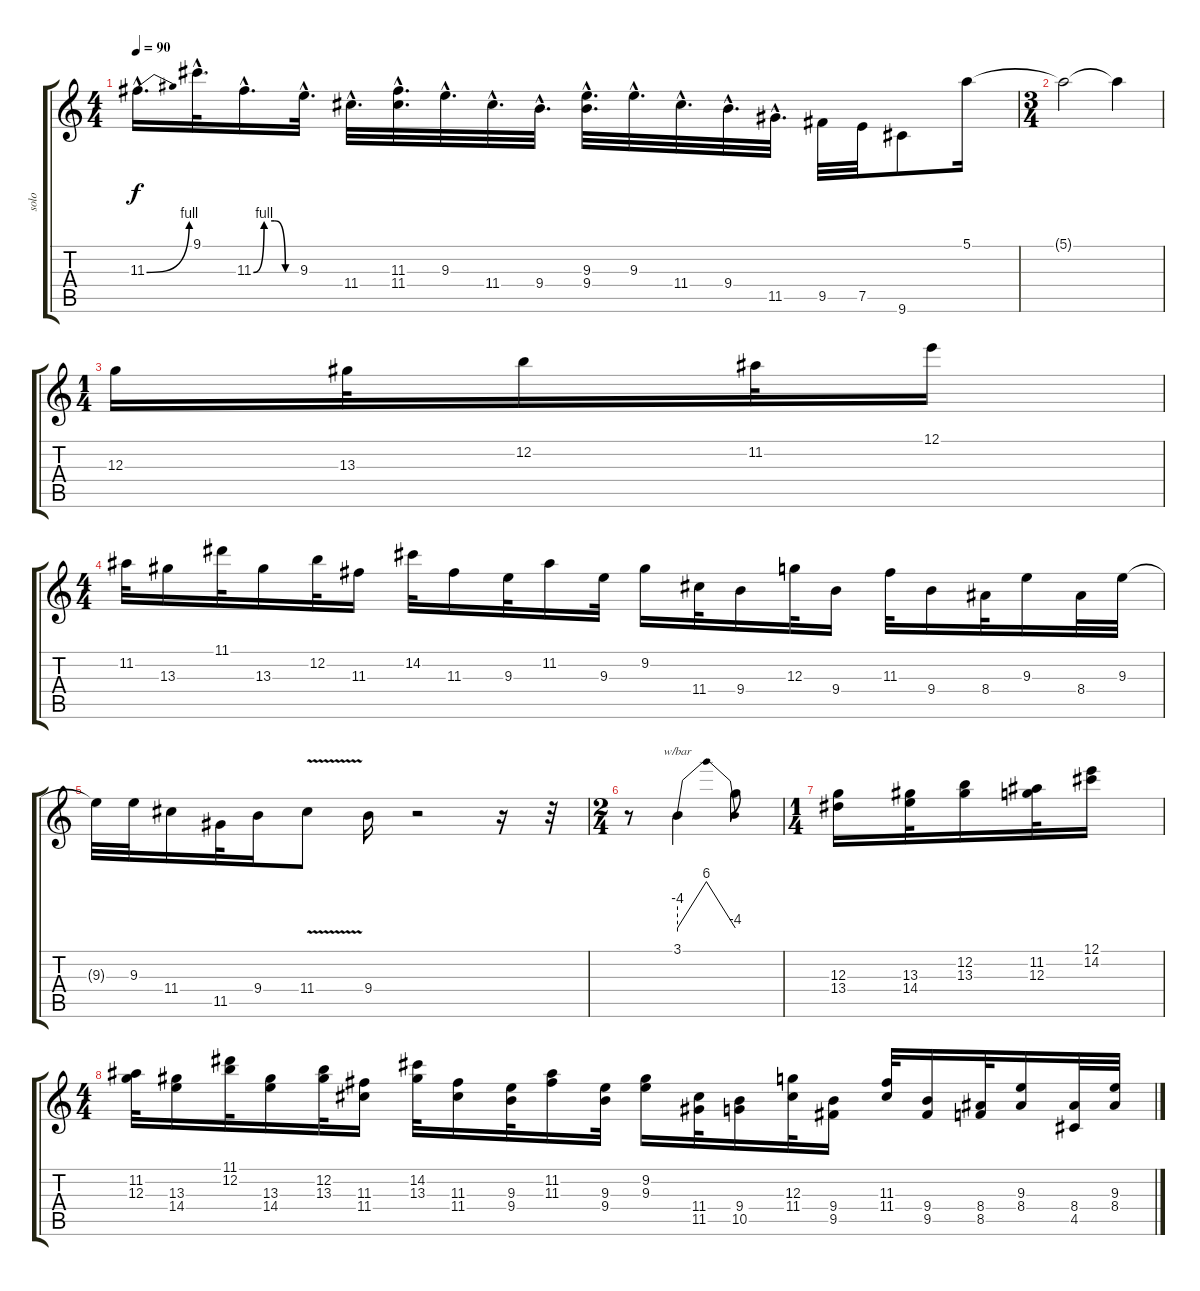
\track ("solo" "solo") {instrument overdrivenguitar}
\staff {score tabs}
\tuning (E4 B3 G3 D3 A2 E2) {hide}
\ts (4 4)
\tempo 90
\clef g2
\ks c
11.3{be (bend 0 0 60 4) hac}.16{d dy f} 9.1{hac}.32{d} 11.3{be (custom 0 0 15 4 30 4 45 0 60 0) hac}.16{d} 9.3{hac}.32{d} 11.4{hac}.32{d} (11.3{hac} 11.4{hac}).32{d} 9.3{hac}.32{d} 11.4{hac}.32{d} 9.4{hac}.32{d} (9.3{hac} 9.4{hac}).32{d} 9.3{hac}.32{d} 11.4{hac}.32{d} 9.4{hac}.32{d} 11.5{hac}.32{d} 9.5.32 7.5.32 9.6.8 5.1.16{instrument helicopter} |
\ts (3 4)
5.1{t}.2 5.1{t}.4 |
\ts (1 4)
12.3.16{instrument overdrivenguitar} 13.3.32 12.2.16 11.2.32 12.1.16 |
\ts (4 4)
11.2.32 13.3.16 11.1.32 13.3.16 12.2.32 11.3.16 14.2.32 11.3.16 9.3.32 11.2.16 9.3.32 9.2.16 11.4.32 9.4.16 12.3.32 9.4.16 11.3.32 9.4.16 8.4.32 9.3.16 8.4.32 9.3.32 |
9.3{t}.32 9.3.32 11.4.16 11.5.32 9.4.16 11.4{v}.8 9.4.16 r.2 r.16 r.32 |
\ts (2 4)
r.8 3.1.4{tbe (dip default 0 -16 30 24 60 -16)} 3.1{t}.8 |
\ts (1 4)
(12.3 13.4).16 (13.3 14.4).32 (12.2 13.3).16 (11.2 12.3).32 (12.1 14.2).16 |
\ts (4 4)
(11.2 12.3).32 (13.3 14.4).16 (11.1 12.2).32 (13.3 14.4).16 (12.2 13.3).32 (11.3 11.4).16 (14.2 13.3).32 (11.3 11.4).16 (9.3 9.4).32 (11.2 11.3).16 (9.3 9.4).32 (9.2 9.3).16 (11.4 11.5).32 (9.4 10.5).16 (12.3 11.4).32 (9.4 9.5).16 (11.3 11.4).32 (9.4 9.5).16 (8.4 8.5).32 (9.3 8.4).16 (8.4 4.5).32 (9.3 8.4).32
